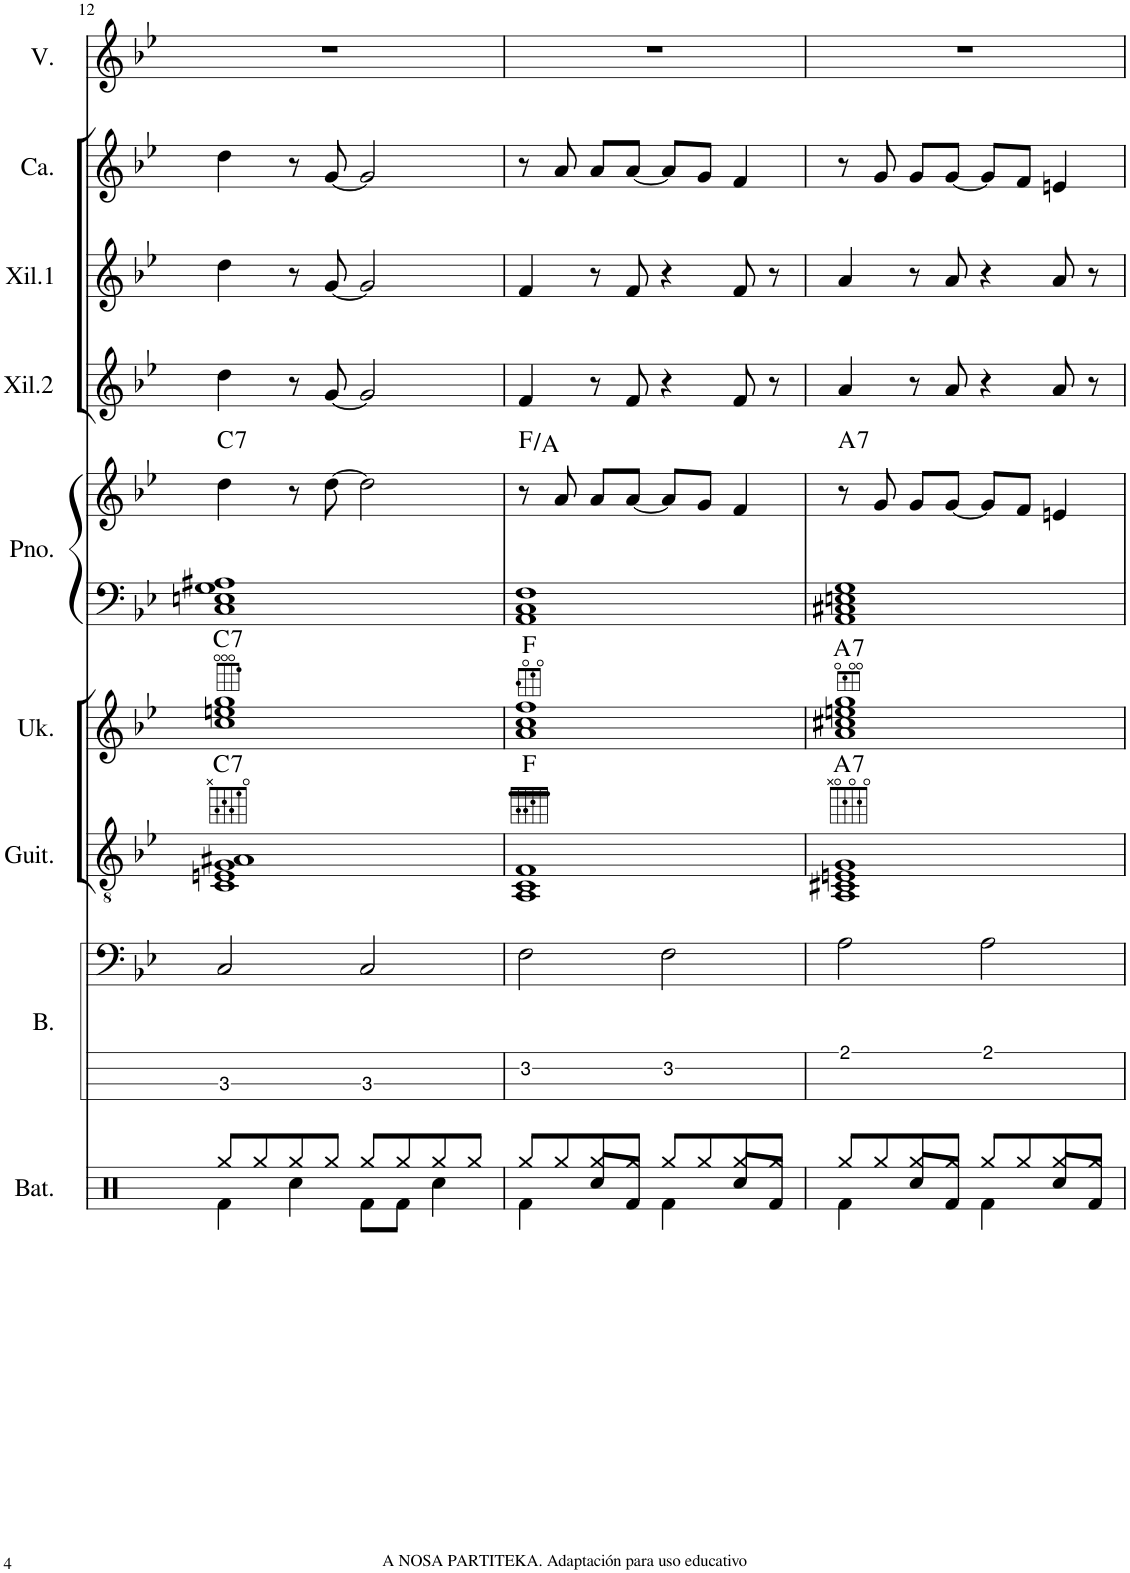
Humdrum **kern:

**kern	**kern	**kern	**kern	**harte	**kern	**harte	**kern	**kern	**harte	**kern	**kern	**kern	**kern
*part9	*part8	*part8	*part7	*part7	*part6	*part6	*part5	*part5	*part5	*part4	*part3	*part2	*part1
*staff11	*staff10	*staff9	*staff8	*	*staff7	*	*staff6	*staff5	*	*staff4	*staff3	*staff2	*staff1
*I"Batería	*I"Baixo	*	*I"Guitarra	*	*I"Ukelele	*	*I"Piano	*	*	*I"Xilófono 2	*I"Xilófono 1	*I"Carillón	*I"Voz
*I'Bat.	*I'B.	*	*I'Guit.	*	*I'Uk.	*	*I'Pno.	*	*	*I'Xil.2	*I'Xil.1	*I'Ca.	*I'V.
!!LO:PB:g=z
*clefX	*	*clefF4	*clefGv2	*	*clefG2	*	*clefF4	*clefG2	*	*clefG2	*clefG2	*clefG2	*clefG2
*	*Trd7c12	*Trd7c12	*	*	*	*	*	*	*	*Trd-7c-12	*Trd-7c-12	*Trd-14c-24	*
*k[b-e-]	*k[b-e-]	*k[b-e-]	*k[b-e-]	*	*k[b-e-]	*	*k[b-e-]	*k[b-e-]	*	*k[b-e-]	*k[b-e-]	*k[b-e-]	*k[b-e-]
*M4/4	*M4/4	*M4/4	*M4/4	*	*M4/4	*	*M4/4	*M4/4	*	*M4/4	*M4/4	*M4/4	*M4/4
=12	=12	=12	=12	=12	=12	=12	=12	=12	=12	=12	=12	=12	=12
*^	*	*	*	*	*	*	*	*	*	*	*	*	*
!	!	!	!	!	!LO:H:kt=7	!	!LO:H:kt=7	!	!	!LO:H:kt=7	!	!	!	!
8Rgg/L	4Rf\	2C	2C/	1C 1En 1G 1A#X	C:7	1cc 1een 1gg	C:7	1C 1En 1G 1A#X	4dd\	C:7	4dd\	4dd\	4dd\	1r
8Rgg/	.	.	.	.	.	.	.	.	.	.	.	.	.	.
8Rgg/	4Rcc\	.	.	.	.	.	.	.	8r	.	8r	8r	8r	.
8Rgg/J	.	.	.	.	.	.	.	.	[>8dd\	.	[<8g/	[<8g/	[8g/	.
8Rgg/L	8Rf\L	2C	2C/	.	.	.	.	.	2dd\]	.	2g/]	2g/]	2g/]	.
8Rgg/	8Rf\J	.	.	.	.	.	.	.	.	.	.	.	.	.
8Rgg/	4Rcc\	.	.	.	.	.	.	.	.	.	.	.	.	.
8Rgg/J	.	.	.	.	.	.	.	.	.	.	.	.	.	.
=13	=13	=13	=13	=13	=13	=13	=13	=13	=13	=13	=13	=13	=13	=13
8Rgg/L	4Rf\	2F	2F\	1AA 1C 1F	F:maj	1a 1cc 1ff	F:maj	1AA 1C 1F	8r	F:maj/3	4f/	4f/	8r	1r
8Rgg/	.	.	.	.	.	.	.	.	8a/	.	.	.	8a/	.
8Rgg/	8Rcc/L	.	.	.	.	.	.	.	8a/L	.	8r	8r	8a/L	.
8Rgg/J	8Rf/J	.	.	.	.	.	.	.	[<8a/J	.	8f/	8f/	[<8a/J	.
8Rgg/L	4Rf\	2F	2F\	.	.	.	.	.	8a/L]	.	4r	4r	8a/L]	.
8Rgg/	.	.	.	.	.	.	.	.	8g/J	.	.	.	8g/J	.
8Rgg/	8Rcc/L	.	.	.	.	.	.	.	4f/	.	8f/	8f/	4f/	.
8Rgg/J	8Rf/J	.	.	.	.	.	.	.	.	.	8r	8r	.	.
=14	=14	=14	=14	=14	=14	=14	=14	=14	=14	=14	=14	=14	=14	=14
!	!	!	!	!	!LO:H:kt=7	!	!LO:H:kt=7	!	!	!LO:H:kt=7	!	!	!	!
8Rgg/L	4Rf\	2A	2A\	1AA 1C#X 1En 1G	A:7	1a 1cc#X 1een 1gg	A:7	1AA 1C#X 1En 1G	8r	A:7	4a/	4a/	8r	1r
8Rgg/	.	.	.	.	.	.	.	.	8g/	.	.	.	8g/	.
8Rgg/	8Rcc/L	.	.	.	.	.	.	.	8g/L	.	8r	8r	8g/L	.
8Rgg/J	8Rf/J	.	.	.	.	.	.	.	[<8g/J	.	8a/	8a/	[<8g/J	.
8Rgg/L	4Rf\	2A	2A\	.	.	.	.	.	8g/L]	.	4r	4r	8g/L]	.
8Rgg/	.	.	.	.	.	.	.	.	8f/J	.	.	.	8f/J	.
8Rgg/	8Rcc/L	.	.	.	.	.	.	.	4en/	.	8a/	8a/	4en/	.
8Rgg/J	8Rf/J	.	.	.	.	.	.	.	.	.	8r	8r	.	.
*v	*v	*	*	*	*	*	*	*	*	*	*	*	*	*
=	=	=	=	=	=	=	=	=	=	=	=	=	=
*-	*-	*-	*-	*-	*-	*-	*-	*-	*-	*-	*-	*-	*-
